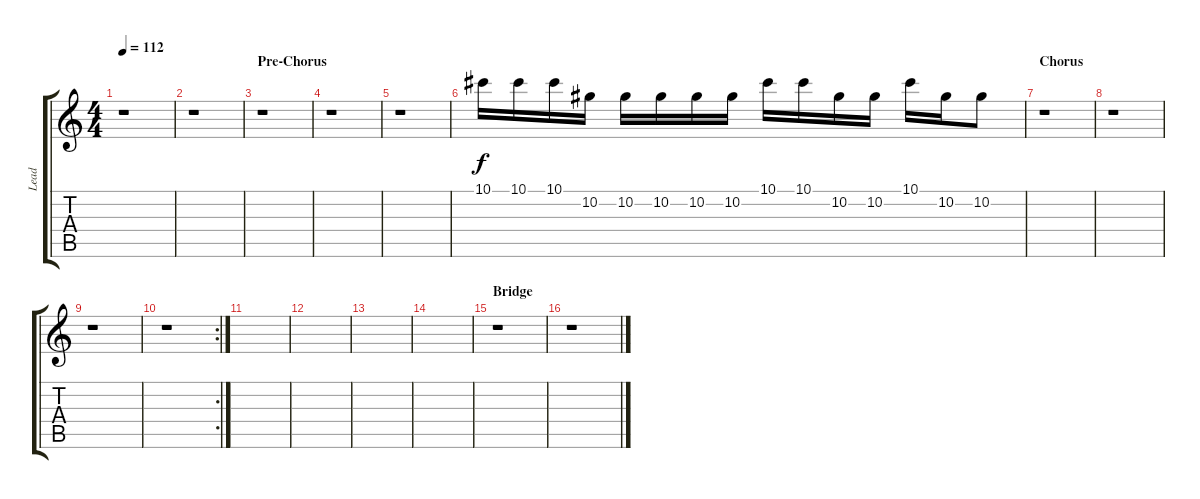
\track ("Lead" "Lead") {instrument overdrivenguitar}
\staff {score tabs}
\tuning (Eb4 Bb3 Gb3 Db3 Ab2 Eb2) {hide}
\ts (4 4)
\tempo 112
\clef g2
\ks c
r.1{dy f} |
r.1 |
\section ("" "Pre-Chorus")
r.1 |
r.1 |
r.1 |
10.1.16 10.1.16 10.1.16 10.2.16 10.2.16 10.2.16 10.2.16 10.2.16 10.1.16 10.1.16 10.2.16 10.2.16 10.1.16 10.2.16 10.2.8 |
\section ("" "Chorus")
r.1 |
r.1 |
r.1 |
\rc 2
r.1 |
|
|
|
|
\section ("" "Bridge")
r.1 |
r.1
